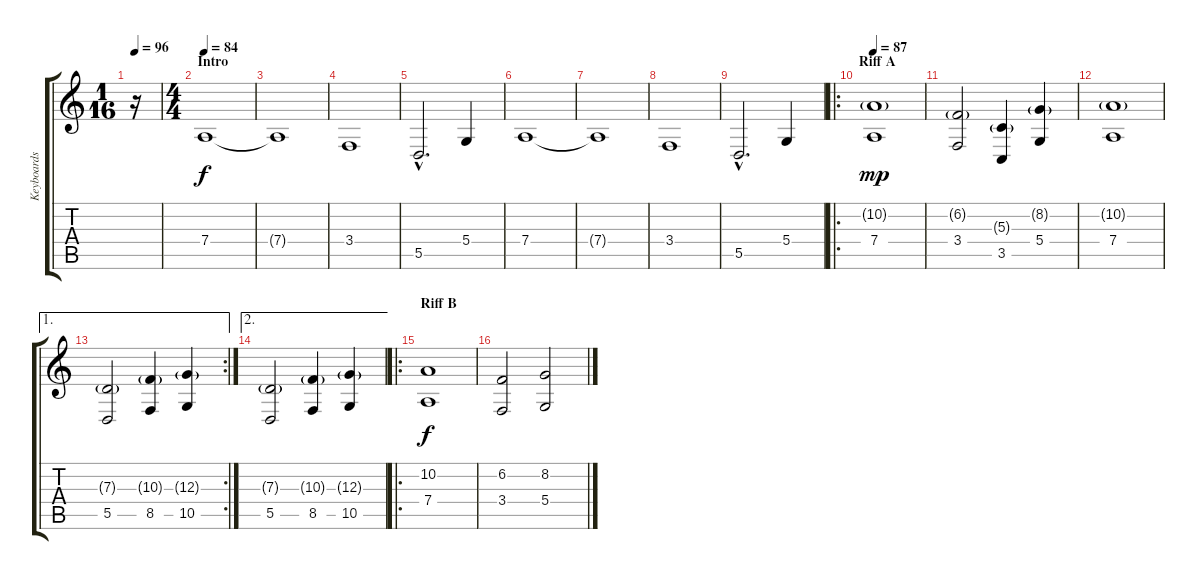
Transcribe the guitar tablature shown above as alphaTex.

\track ("Keyboards" "Keyboards") {instrument stringensemble1}
\staff {score tabs}
\tuning (E4 B3 G3 D3 A2 E2) {hide}
\ts (1 16)
\tempo 96
\clef g2
\ks c
r.16{dy f instrument stringensemble1} |
\ts (4 4)
\section ("" "Intro")
\tempo 84
7.4.1{instrument stringensemble1} |
7.4{t}.1 |
3.4.1 |
5.5{hac}.2{d} 5.4.4 |
7.4.1 |
7.4{t}.1 |
3.4.1 |
5.5{hac}.2{d} 5.4.4 |
\ro
\section ("" "Riff A")
\tempo 87
(10.2{g} 7.4).1{dy mp} |
(6.2{g} 3.4).2 (5.3{g} 3.5).4 (8.2{g} 5.4).4 |
(10.2{g} 7.4).1 |
\ae 1
\rc 2
(7.3{g} 5.5).2 (10.3{g} 8.5).4 (12.3{g} 10.5).4 |
\ae 2
(7.3{g} 5.5).2 (10.3{g} 8.5).4 (12.3{g} 10.5).4 |
\ro
\section ("" "Riff B")
(10.2 7.4).1{dy f} |
(6.2 3.4).2 (8.2 5.4).2
